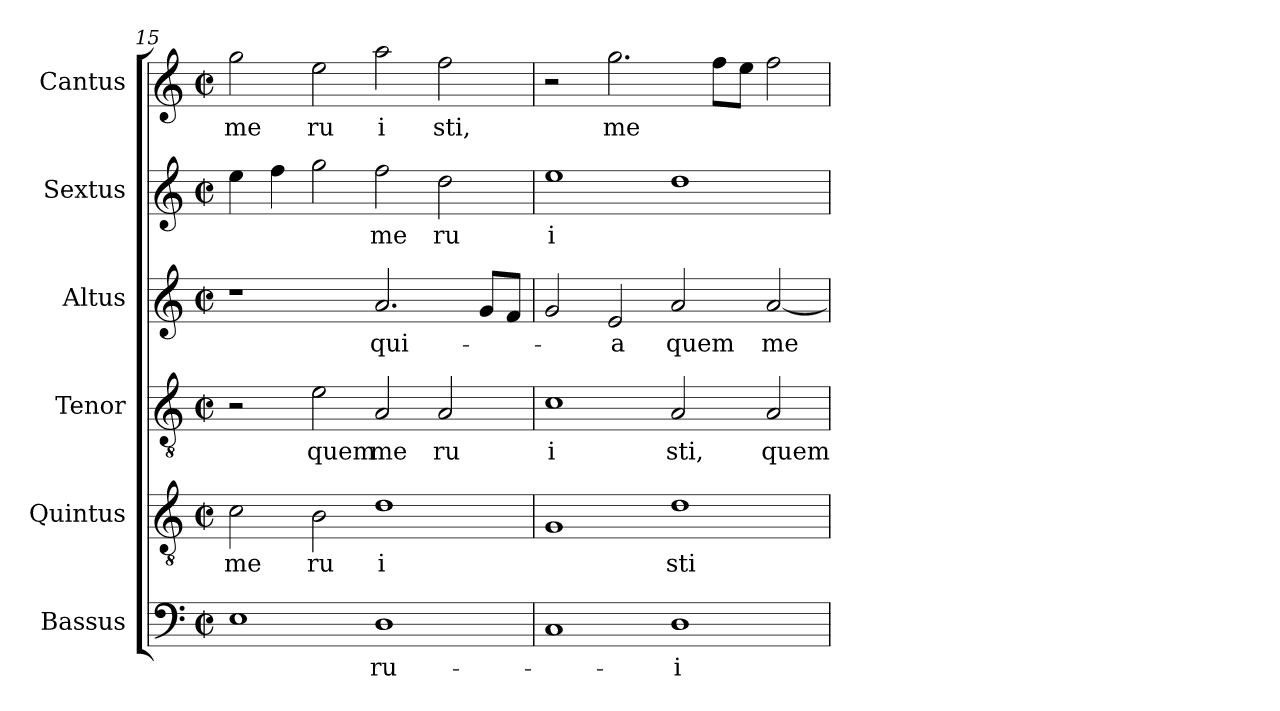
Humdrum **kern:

**kern	**text	**kern	**text	**kern	**text	**kern	**text	**kern	**text	**kern	**text
*part6	*part6	*part5	*part5	*part4	*part4	*part3	*part3	*part2	*part2	*part1	*part1
*staff6	*staff6	*staff5	*staff5	*staff4	*staff4	*staff3	*staff3	*staff2	*staff2	*staff1	*staff1
*I"Bassus	*	*I"Quintus	*	*I"Tenor	*	*I"Altus	*	*I"Sextus	*	*I"Cantus	*
*clefF4	*	*clefGv2	*	*clefGv2	*	*clefG2	*	*clefG2	*	*clefG2	*
*M2/2	*	*M2/2	*	*M2/2	*	*M2/2	*	*M2/2	*	*M2/2	*
*met(c|)	*	*met(c|)	*	*met(c|)	*	*met(c|)	*	*met(c|)	*	*met(c|)	*
=15	=15	=15	=15	=15	=15	=15	=15	=15	=15	=15	=15
!	!	!	!LO:LY:b:cj	!	!	!	!	!	!	!	!LO:LY:b:cj
1E	.	2c\	me	2r	.	1r	.	4ee\	.	2gg\	me
.	.	.	.	.	.	.	.	4ff\	.	.	.
!	!	!	!LO:LY:b:cj	!	!LO:LY:b:cj	!	!	!	!	!	!LO:LY:b:cj
.	.	2B\	ru	2e\	quem	.	.	2gg\	.	2ee\	ru
!	!LO:LY:b:cj	!	!LO:LY:b:rj	!	!LO:LY:b:cj	!	!LO:LY:b	!	!LO:LY:b:cj	!	!LO:LY:b:cj
1D	-ru-	1d	i	2A/	me	2.a/	qui-	2ff\	me	2aa\	i
!	!	!	!	!	!LO:LY:b:cj	!	!	!	!LO:LY:b:cj	!	!LO:LY:b:cj
.	.	.	.	2A/	ru	.	.	2dd\	ru	2ff\	sti,
.	.	.	.	.	.	8g/L	.	.	.	.	.
.	.	.	.	.	.	8f/J	.	.	.	.	.
=16	=16	=16	=16	=16	=16	=16	=16	=16	=16	=16	=16
!	!	!	!	!	!LO:LY:b:cj	!	!	!	!LO:LY:b:rj	!	!
1C	.	1G	.	1c	i	2g/	.	1ee	i	2r	.
!	!	!	!	!	!	!	!LO:LY:b:cj	!	!	!	!LO:LY:b
.	.	.	.	.	.	2e/	-a	.	.	2.gg\	me
!	!LO:LY:b:rj	!	!LO:LY:b:cj	!	!LO:LY:b:cj	!	!LO:LY:b:cj	!	!	!	!
1D	-i-	1d	sti	2A/	sti,	2a/	quem	1dd	.	.	.
.	.	.	.	.	.	.	.	.	.	8ff\L	.
.	.	.	.	.	.	.	.	.	.	8ee\J	.
!	!	!	!	!	!LO:LY:b:cj	!	!LO:LY:b	!	!	!	!
.	.	.	.	2A/	quem	[>2a/	me-	.	.	2ff\	.
=	=	=	=	=	=	=	=	=	=	=	=
*-	*-	*-	*-	*-	*-	*-	*-	*-	*-	*-	*-
